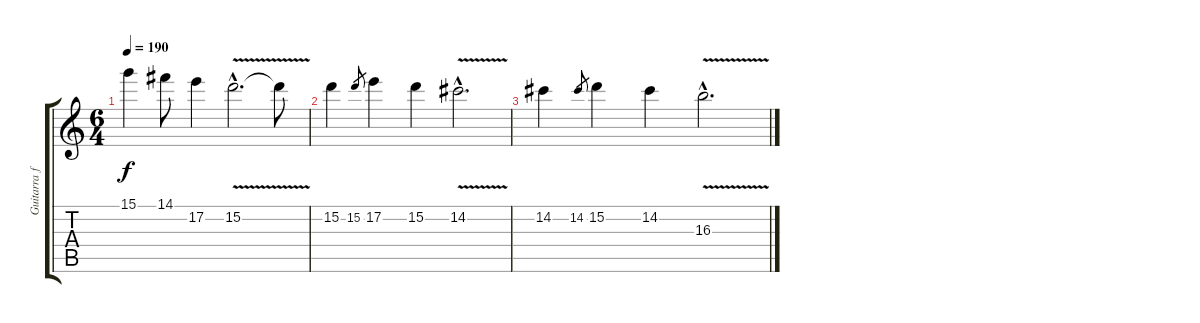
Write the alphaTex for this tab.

\track ("Guitarra fills" "Guitarra f") {instrument distortionguitar}
\staff {score tabs}
\tuning (E4 B3 G3 D3 A2 E2) {hide}
\ts (6 4)
\tempo 190
\clef g2
\ks c
15.1.4{dy f} 14.1.8 17.2.4 15.2{v hac}.2{d} 15.2{t}.8 |
15.2.4 15.2.8{gr} 17.2.4 15.2.4 14.2{v hac}.2{d} |
14.2.4 14.2.8{gr} 15.2.4 14.2.4 16.3{v hac}.2{d}
